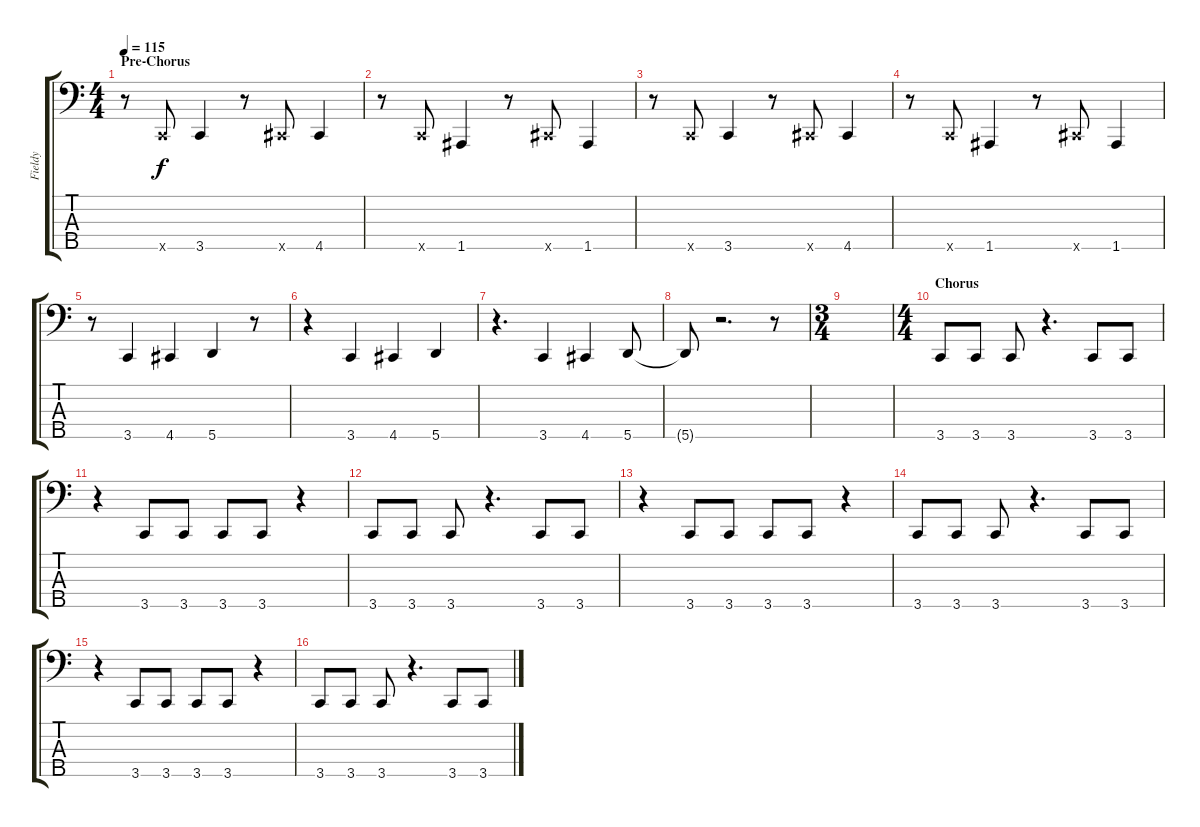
\track ("Fieldy" "Fieldy") {instrument electricbassfinger}
\staff {score tabs}
\tuning (F2 C2 G1 D1 A0) {hide}
\ts (4 4)
\section ("" "Pre-Chorus")
\tempo 115
\clef f4
\ks c
r.8{dy f} 3.5{x}.8 3.5.4 r.8 4.5{x}.8 4.5.4 |
r.8 3.5{x}.8 1.5.4 r.8 4.5{x}.8 1.5.4 |
r.8 3.5{x}.8 3.5.4 r.8 4.5{x}.8 4.5.4 |
r.8 3.5{x}.8 1.5.4 r.8 4.5{x}.8 1.5.4 |
r.8 3.5.4 4.5.4 5.5.4 r.8 |
r.4 3.5.4 4.5.4 5.5.4 |
r.4{d} 3.5.4 4.5.4 5.5.8 |
5.5{t}.8 r.2{d} r.8 |
\ts (3 4)
|
\ts (4 4)
\section ("" "Chorus")
3.5.8 3.5.8 3.5.8 r.4{d} 3.5.8 3.5.8 |
r.4 3.5.8 3.5.8 3.5.8 3.5.8 r.4 |
3.5.8 3.5.8 3.5.8 r.4{d} 3.5.8 3.5.8 |
r.4 3.5.8 3.5.8 3.5.8 3.5.8 r.4 |
3.5.8 3.5.8 3.5.8 r.4{d} 3.5.8 3.5.8 |
r.4 3.5.8 3.5.8 3.5.8 3.5.8 r.4 |
3.5.8 3.5.8 3.5.8 r.4{d} 3.5.8 3.5.8
